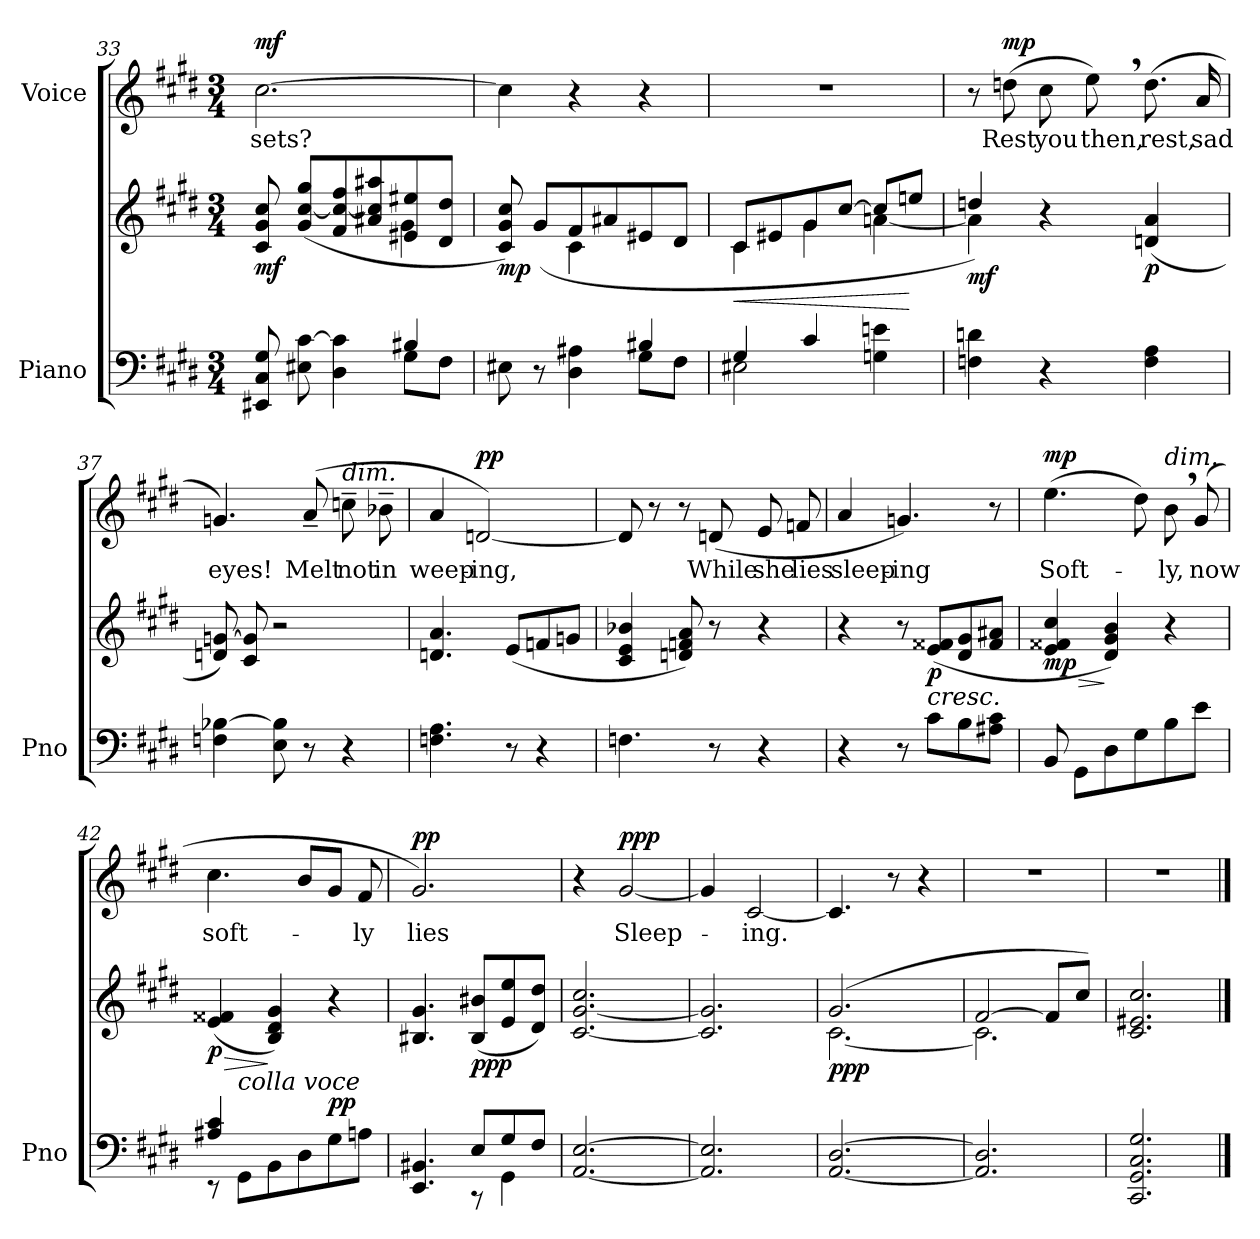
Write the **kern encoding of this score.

**kern	**kern	**dynam	**kern	**text	**dynam
*part2	*part2	*part2	*part1	*part1	*part1
*staff3	*staff2	*staff2/3	*staff1	*staff1	*staff1
*I"Piano	*	*	*I"Voice	*	*
*I'Pno	*	*	*	*	*
*clefF4	*clefG2	*	*clefG2	*	*
*k[f#c#g#d#]	*k[f#c#g#d#]	*	*k[f#c#g#d#]	*	*
*M3/4	*M3/4	*	*M3/4	*	*
=33	=33	=33	=33	=33	=33
*^	*^	*	*	*	*
!	!	!	!	!LO:DY:b	!	!LO:LY:b	!LO:DY:a
8EE#X/ 8C#/ 8G#/	2ryy	8c#/ 8g#/ 8cc#/	2ryy	mf	[2.cc#\	sets?	mf
8E#X\ [8c#\	.	(>8g#/ [8cc#/ 8gg#/L	.	.	.	.	.
4D#\ 4c#\]	.	8f#/ 8cc#/_ 8ff#/	.	.	.	.	.
.	.	8a#X/ 8cc#/] 8aa#X/	.	.	.	.	.
4B#X/	8G#\L	8e#X/ 8ee#X/	4g#\	.	.	.	.
.	8F#\J	8d#/ 8dd#/J	.	.	.	.	.
=34	=34	=34	=34	=34	=34	=34	=34
!	!	!	!	!LO:DY:b	!	!	!
8E#X\	2ryy	8c#/ 8g#/ 8cc#/)	4ryy	mp	4cc#\]	.	.
8r	.	(>8g#/L	.	.	.	.	.
4D#\ 4A#X\	.	8f#/	4c#\	.	4r	.	.
.	.	8a#X/	.	.	.	.	.
4B#X/	8G#\L	8e#X/	4ryy	.	4r	.	.
.	8F#\J	8d#/J	.	.	.	.	.
!!LO:PB:g=z
=35	=35	=35	=35	=35	=35	=35	=35
!	!	!	!	!LO:HP:b	!	!	!
4G#/	2E#X\	8c#/L	4c#\	<	2.r	.	.
.	.	8e#X/	.	.	.	.	.
4c#/	.	8g#/	4g#\	.	.	.	.
.	.	[8cc#/J	.	.	.	.	.
4Gn\ 4en\	4ryy	8cc#/L]	[4an\	.	.	.	.
.	.	8een/J	.	[	.	.	.
*v	*v	*	*	*	*	*	*
=36	=36	=36	=36	=36	=36	=36
!	!	!	!LO:DY:b	!	!	!
4Fn\ 4dn\	4ddn/)	4a\]	mf	8r	.	.
!	!	!	!	!	!LO:LY:b	!LO:DY:a
.	.	.	.	(>8ddn\	Rest	mp
!	!	!	!	!	!LO:LY:b	!
4r	4r	2ryy	.	8cc#\	you	.
!	!	!	!	!	!LO:LY:b	!
.	.	.	.	8ee,\)	then,	.
!	!	!	!LO:DY:b	!	!LO:LY:b	!
4F\ 4A\	(<4dn/ 4a/	.	p	(>8.dd\	rest,	.
!	!	!	!	!	!LO:LY:b	!
.	.	.	.	16a/	sad	.
*	*v	*v	*	*	*	*
=37	=37	=37	=37	=37	=37
!	!	!	!	!LO:LY:b	!
4Fn\ [4B-X\	8dn/ [8gn/)	.	4.gn/)	eyes!	.
.	8c#/ 8g/]	.	.	.	.
8E\ 8B-\]	2r	.	.	.	.
!	!	!	!	!LO:LY:b	!
8r	.	.	(>8a~/	Melt	.
!	!	!	!LO:TX:a:i:t=dim.	!	!
!	!	!	!	!LO:LY:b	!
4r	.	.	8ccn~\	not	.
!	!	!	!	!LO:LY:b	!
.	.	.	8b-X~\	in	.
!!LO:LB:g=z
=38	=38	=38	=38	=38	=38
!	!	!	!	!LO:LY:b	!
4.Fn\ 4.A\	4.dn/ 4.a/	.	4a/	weep-	.
!	!	!	!	!LO:LY:b	!LO:DY:a
.	.	.	[2dn/)	-ing,	pp
8r	(>8e/L	.	.	.	.
4r	8fn/	.	.	.	.
.	8gn/J	.	.	.	.
=39	=39	=39	=39	=39	=39
4.Fn\	4c#/ 4e/ 4b-X/	.	8d/]	.	.
.	.	.	8r	.	.
.	8dn/ 8fn/ 8a/)	.	8r	.	.
!	!	!	!	!LO:LY:b	!
8r	8r	.	(>8dn/	While	.
!	!	!	!	!LO:LY:b	!
4r	4r	.	8e/	she	.
!	!	!	!	!LO:LY:b	!
.	.	.	8fn/	lies	.
=40	=40	=40	=40	=40	=40
!	!	!	!	!LO:LY:b	!
4r	4r	.	4a/	sleep-	.
!	!	!	!	!LO:LY:b	!
8r	8r	.	4.gn/)	-ing	.
!	!LO:TX:b:i:t=cresc.	!	!	!	!
!	!	!LO:DY:b	!	!	!
8c#\L	(>8e/ 8f##X/L	p	.	.	.
8B\	8d#/ 8g#/	.	.	.	.
8A#X\ 8c#\J	8f##/ 8a#X/J	.	8r	.	.
!!LO:LB:g=z
=41	=41	=41	=41	=41	=41
!	!	!LO:HP:b	!	!LO:LY:b	!
!	!	!LO:DY:n=1:b	!	!	!LO:DY:a
8BB/	4e/ 4f##X/ 4cc#/	> mp	(>4.ee\	Soft-	mp
8GG#\L	.	.	.	.	.
8D#\	4d#/ 4g#/ 4b/)	]	.	.	.
8G#\	.	.	8dd#\)	.	.
!	!	!	!LO:TX:a:i:t=dim.	!	!
!	!	!	!	!LO:LY:b	!
8B\	4r	.	8b,\	-ly,	.
!	!	!	!	!LO:LY:b	!
8e\J	.	.	(>8g#/	now	.
=42	=42	=42	=42	=42	=42
*^	*	*	*	*	*
!	!	!	!LO:HP:b	!	!LO:LY:b	!
!	!	!	!LO:DY:n=1:b	!	!	!
8rEE	4A#X/ 4c#/	(>4e/ 4f##X/	> p	4.cc#\	soft-	.
!LO:TX:a:i:t=colla voce	!	!	!	!	!	!
8GG#\L	.	.	.	.	.	.
8BB\	2ryy	4B/ 4d#/ 4g#/)	]	.	.	.
8D#\	.	.	.	8b/L	.	.
!	!	!	!LO:DY:n=2:a=2	!	!	!
8G#\	.	4r	pp	8g#/J	.	.
!	!	!	!	!	!LO:LY:b	!
8An\J	.	.	.	8f#/	-ly	.
=43	=43	=43	=43	=43	=43	=43
!	!	!	!	!	!LO:LY:b	!LO:DY:a
4.EE/ 4.BB#X/	4.ryy	4.B#X/ 4.g#/	.	2.g#/)	lies	pp
!	!	!	!LO:DY:b	!	!	!
8rCC	8E/L	(>8B#/ 8b#X/L	ppp	.	.	.
4GG#\	8G#/	8e/ 8ee/	.	.	.	.
.	8F#/J	8d#/ 8dd#/J)	.	.	.	.
*v	*v	*	*	*	*	*
!!LO:LB:g=z
=44	=44	=44	=44	=44	=44
[2.AA/ [2.E/	[2.c#/ [2.g#/ 2.cc#/	.	4r	.	.
!	!	!	!	!LO:LY:b	!LO:DY:a
.	.	.	[2g#/	Sleep-	ppp
=45	=45	=45	=45	=45	=45
2.AA/] 2.E/]	2.c#/] 2.g#/]	.	4g#/]	.	.
!	!	!	!	!LO:LY:b	!
.	.	.	[2c#/	-ing.	.
=46	=46	=46	=46	=46	=46
*	*^	*	*	*	*
!	!	!	!LO:DY:b	!	!	!
[2.AA/ [2.D#/	(>2.g#/	[2.c#\	ppp	4.c#/]	.	.
.	.	.	.	8r	.	.
.	.	.	.	4r	.	.
=47	=47	=47	=47	=47	=47	=47
2.AA/] 2.D#/]	[2f#/	2.c#\]	.	2.r	.	.
.	8f#/L]	.	.	.	.	.
.	8cc#/J)	.	.	.	.	.
*	*v	*v	*	*	*	*
=48	=48	=48	=48	=48	=48
2.CC#/ 2.GG#/ 2.C#/ 2.G#/	2.c#/ 2.e#X/ 2.cc#/	.	2.r	.	.
==	==	==	==	==	==
*-	*-	*-	*-	*-	*-
